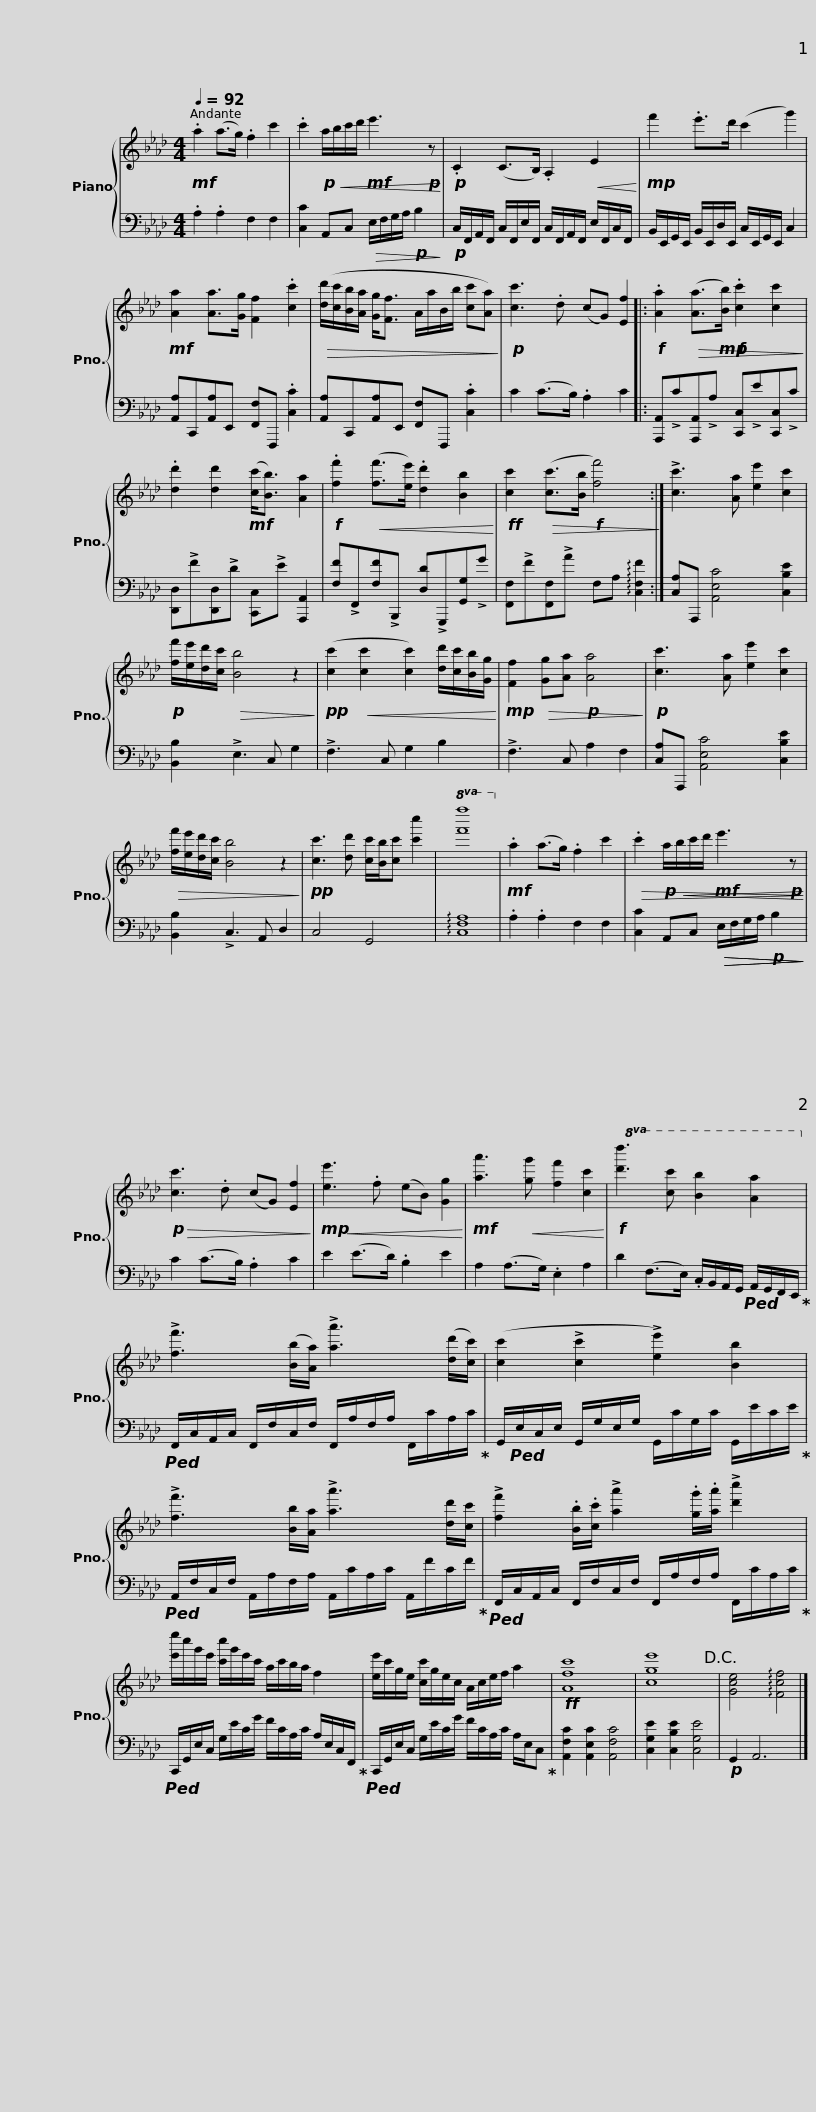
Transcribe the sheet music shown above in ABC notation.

X:1
%%score { 1 | 2 }
L:1/8
Q:1/4=92
M:4/4
I:linebreak $
K:Ab
V:1 treble
V:2 bass
V:1
!mf! .a2 (a>g) .f2 c'2 | .c'2!p! a/!<(!b/c'/d'/!mf! e'3!p! z!<)! |!p! .C2 (C>B,) .A,2!<(! E2!<)! |$!mp! f'2 .e'>d' (c'2 g'2) |!mf! [Aa]2 [Aa]>[Gg] [Ff]2 .[cc']2 | %5
!>(! ([dd']/[cc']/[Bb]/[Aa]/ [Gg]<[Ff] A/a/B/b/ [cc'][Aa])!>)! |!p! [cc']3 .d (cG) [Ef]2 |:$!f! .[Aa]2!>(! ([Aa]>!mp![Bb])!f! .[cc']2 [cc']2!>)! | .[dd']2 [dd']2!mf! ([cc']<[Bb]) [Aa]2 |!f! .[ff']2!<(! ([ff']>[ee']) .[dd']2 [Bb]2!<)! | %10
!ff! [cc']2!>(! ([cc']>[Bb]!f! [ff']4)!>)! :|$ !>![cc']3 [Aa] [ee']2 [cc']2 |!p! [ff']/[ee']/[dd']/[cc']/!>(! [Bb]4 z2!>)! |!pp! ([cc']2!<(! [cc']2 [cc']2) [dd']/[cc']/[Bb]/[Gg]/!<)! |!mp! [Ff]2!>(! [Gg][Aa]!p! [Aa]4!>)! | %15
!p! [cc']3 [Aa] [ee']2 [cc']2 |$!>(! [ff']/[ee']/[dd']/[cc']/ [Bb]4 z2!>)! |!pp! [cc']3 [dd'] [cc']/[Bb]/[cc'] [c'c'']2 |!8va(! [f'f'']8!8va)! |!mf! .a2 (a>g) .f2 c'2 | %20
!>(! .c'2!p! a/!<(!b/c'/d'/!mf! e'3!p! z!>)!!<)! |$!p!!>(! [cc']3 .d (cG) [Ef]2!>)! |!mp!!<(! [ee']3 .f (eB) [Gg]2!<)! |!mf! [aa']3!<(! [gg'] [ff']2 [cc']2!<)! |!f!!8va(! [d'd'']3 [c'c''] [bb']2 [aa']2!8va)! |$ %25
 !>![ff']3 ([Bb]/[Aa]/) !>![aa']3 ([dd']/[cc']/) | ([cc']2 !>![cc']2 !>![ee']2) [Bb]2 |$ !>![ff']3 [Bb]/[Aa]/ !>![aa']3 [dd']/[cc']/ | !>![ff']2 .[Bb]/.[cc']/ !>![aa']2 .[gg']/.[aa']/ !>![d'c'']2 |$ [e'e'']/c''/g'/e'/ [c'c'']/g'/e'/c'/ a/c'/b/a/ f2 | %30
 [ee']/c'/g/e/ [cc']/g/e/c/ A/c/e/f/ a2 |!ff! [Afc']8 |$ [cge']8!D.C.! | [Gce]4 !arpeggio![Fcf]4 |] %34
V:2
 .A,2 .A,2 F,2 F,2 | [C,C]2 A,,C,!>(! E,/F,/G,/A,/!p! B,2!>)! |!p! C,/F,,/A,,/F,,/ C,/F,,/E,/F,,/ C,/F,,/A,,/F,,/ E,/F,,/C,/F,,/ |$ B,,/E,,/G,,/E,,/ B,,/E,,/D,/E,,/ C,/E,,/G,,/E,,/ C,2 | [A,,A,]C,,[A,,A,]E,, [F,,F,]F,,, .[C,C]2 | %5
 [A,,A,]C,,[A,,A,]E,, [F,,F,]F,,, .[C,C]2 | C2 (C>B,) .A,2 C2 |:$ [A,,,A,,]!>!C[A,,,A,,]!>!A, [C,,C,]!>!E[C,,C,]!>!C | [D,,D,]!>!F[D,,D,]!>!D [C,,C,]!>!E [A,,,A,,]2 | [F,F]!>!F,,[F,F]!>!B,,, [D,D]!>!G,,,[G,,G,]!>!G | %10
 [F,,F,]!>!F[F,,F,]!>!A F,A, !arpeggio![C,F,F]2 :|$ [C,A,]A,,, [A,,E,C]4 [C,B,E]2 | [B,,B,]2 !>!E,3 C, G,2 | !>!F,3 C, G,2 B,2 | !>!F,3 C, A,2 F,2 | %15
 [C,A,]A,,, [A,,E,C]4 [C,B,E]2 |$ [B,,B,]2 !>!C,3 A,, D,2 | C,4 G,,4 | !arpeggio![C,F,A,]8 | .A,2 .A,2 F,2 F,2 | %20
 [C,C]2 A,,C,!>(!!>(! E,/F,/G,/A,/!p! B,2!>)!!>)! |$ C2 (C>B,) .A,2 C2 | E2 (E>D) .B,2 E2 | A,2 (A,>G,) .E,2 A,2 | D2 (F,>E,) .C,/B,,/A,,/G,,/!ped! A,,/G,,/F,,/E,,/!ped-up! |$ %25
!ped! F,,/C,/A,,/C,/ F,,/F,/C,/F,/ F,,/A,/F,/A,/ F,,/C/A,/C/!ped-up! | G,,/!ped!E,/C,/E,/ G,,/G,/E,/G,/ G,,/C/G,/C/ G,,/E/C/E/!ped-up! |$!ped! A,,/F,/C,/F,/ A,,/A,/F,/A,/ A,,/C/A,/C/ A,,/F/C/F/!ped-up! |!ped! F,,/C,/A,,/C,/ F,,/F,/C,/F,/ F,,/A,/F,/A,/ F,,/C/A,/C/!ped-up! |$!ped! C,,/G,,/E,/C,/ G,/E/C/G/ F/C/A,/C/ A,/E,/C,/F,,/!ped-up! | %30
!ped! C,,/G,,/E,/C,/ G,/E/C/G/ F/C/A,/C/ A,/E,/C,!ped-up! | [A,,F,C]2 [A,,E,C]2 [A,,F,C]4 |$ [C,G,E]2 [C,B,E]2 [C,G,E]4 |!p! G,,2 A,,6 |] %34
